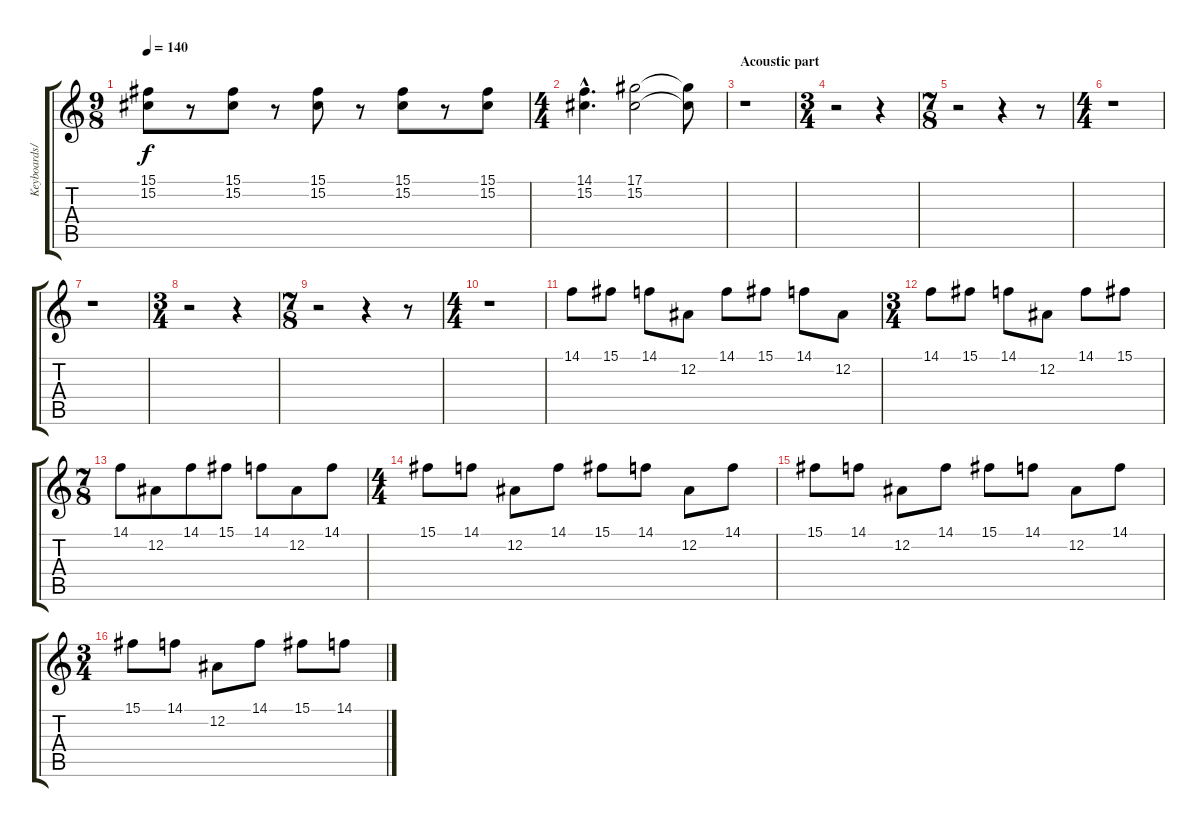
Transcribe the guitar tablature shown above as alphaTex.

\track ("Keyboards/Piano" "Keyboards/") {instrument stringensemble1}
\staff {score tabs}
\tuning (Eb4 Bb3 Gb3 Db3 Ab2 Eb2) {hide}
\ts (9 8)
\tempo 140
\clef g2
\ks c
(15.1 15.2).8{dy f} r.8 (15.1 15.2).8 r.8 (15.1 15.2).8 r.8 (15.1 15.2).8 r.8 (15.1 15.2).8 |
\ts (4 4)
(14.1{hac} 15.2{hac}).4{d} (17.1 15.2).2 (17.1{t} 15.2{t}).8 |
\section ("" "Acoustic part")
r.1 |
\ts (3 4)
r.2 r.4 |
\ts (7 8)
r.2 r.4 r.8 |
\ts (4 4)
r.1 |
r.1 |
\ts (3 4)
r.2 r.4 |
\ts (7 8)
r.2 r.4 r.8 |
\ts (4 4)
r.1 |
14.1.8{instrument fx4atmosphere} 15.1.8 14.1.8 12.2.8 14.1.8 15.1.8 14.1.8 12.2.8 |
\ts (3 4)
14.1.8 15.1.8 14.1.8 12.2.8 14.1.8 15.1.8 |
\ts (7 8)
14.1.8 12.2.8 14.1.8 15.1.8 14.1.8 12.2.8 14.1.8 |
\ts (4 4)
15.1.8 14.1.8 12.2.8 14.1.8 15.1.8 14.1.8 12.2.8 14.1.8 |
15.1.8 14.1.8 12.2.8 14.1.8 15.1.8 14.1.8 12.2.8 14.1.8 |
\ts (3 4)
15.1.8 14.1.8 12.2.8 14.1.8 15.1.8 14.1.8
